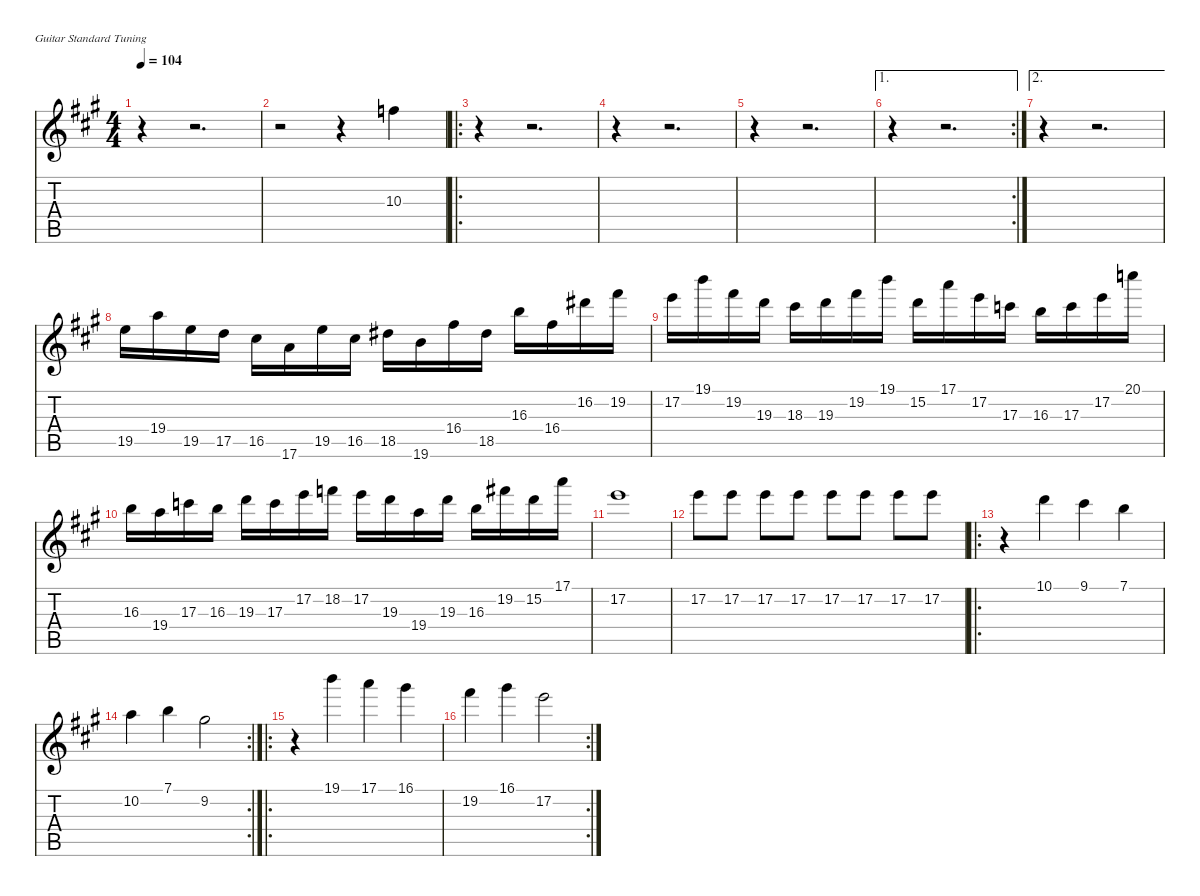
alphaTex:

\defaultSystemsLayout 4
\hideDynamics
\bracketExtendMode nobrackets
\singleTrackTrackNamePolicy hidden
\multiTrackTrackNamePolicy hidden
\otherSystemsTrackNameOrientation horizontal
\track ("Guitar Four" "el.guit.") {instrument electricguitarclean}
\staff {score tabs}
\tuning (E4 B3 G3 D3 A2 E2)
\ts (4 4)
\tempo 104
\clef g2
\ks a
r.4{dy f beam Down} r.2{d beam Down} |
r.2{beam Down} r.4{beam Down} 10.3{acc forcenatural}.4{beam Down} |
\ro
r.4{beam Down} r.2{d beam Down} |
r.4{beam Down} r.2{d beam Down} |
r.4{beam Down} r.2{d beam Down} |
\ae 1
\rc 2
r.4{beam Down} r.2{d beam Down} |
\ae 2
r.4{beam Down} r.2{d beam Down} |
19.5{acc forcenatural}.16{beam Down} 19.4{acc forcenatural}.16{beam Down} 19.5{acc forcenatural}.16{beam Down} 17.5{acc forcenatural}.16{beam Down} 16.5{acc #}.16{beam Down} 17.6{acc forcenatural}.16{beam Down} 19.5{acc forcenatural}.16{beam Down} 16.5{acc #}.16{beam Down} 18.5{acc #}.16{beam Down} 19.6{acc forcenatural}.16{beam Down} 16.4{acc #}.16{beam Down} 18.5{acc #}.16{beam Down} 16.3{acc forcenatural}.16{beam Down} 16.4{acc #}.16{beam Down} 16.2{acc #}.16{beam Down} 19.2{acc #}.16{beam Down} |
17.2{acc forcenatural}.16{beam Down} 19.1{acc forcenatural}.16{beam Down} 19.2{acc #}.16{beam Down} 19.3{acc forcenatural}.16{beam Down} 18.3{acc #}.16{beam Down} 19.3{acc forcenatural}.16{beam Down} 19.2{acc #}.16{beam Down} 19.1{acc forcenatural}.16{beam Down} 15.2{acc forcenatural}.16{beam Down} 17.1{acc forcenatural}.16{beam Down} 17.2{acc forcenatural}.16{beam Down} 17.3{acc forcenatural}.16{beam Down} 16.3{acc forcenatural}.16{beam Down} 17.3{acc forcenatural}.16{beam Down} 17.2{acc forcenatural}.16{beam Down} 20.1{acc forcenatural}.16{beam Down} |
16.3{acc forcenatural}.16{beam Down} 19.4{acc forcenatural}.16{beam Down} 17.3{acc forcenatural}.16{beam Down} 16.3{acc forcenatural}.16{beam Down} 19.3{acc forcenatural}.16{beam Down} 17.3{acc forcenatural}.16{beam Down} 17.2{acc forcenatural}.16{beam Down} 18.2{acc forcenatural}.16{beam Down} 17.2{acc forcenatural}.16{beam Down} 19.3{acc forcenatural}.16{beam Down} 19.4{acc forcenatural}.16{beam Down} 19.3{acc forcenatural}.16{beam Down} 16.3{acc forcenatural}.16{beam Down} 19.2{acc #}.16{beam Down} 15.2{acc forcenatural}.16{beam Down} 17.1{acc forcenatural}.16{beam Down} |
17.2{acc forcenatural}.1{beam Down} |
17.2{acc forcenatural}.8{beam Down} 17.2{acc forcenatural}.8{beam Down} 17.2{acc forcenatural}.8{beam Down} 17.2{acc forcenatural}.8{beam Down} 17.2{acc forcenatural}.8{beam Down} 17.2{acc forcenatural}.8{beam Down} 17.2{acc forcenatural}.8{beam Down} 17.2{acc forcenatural}.8{beam Down} |
\ro
r.4{beam Down} 10.1{acc forcenatural}.4{beam Down} 9.1{acc #}.4{beam Down} 7.1{acc forcenatural}.4{beam Down} |
\rc 2
10.2{acc forcenatural}.4{beam Down} 7.1{acc forcenatural}.4{beam Down} 9.2{acc #}.2{beam Down} |
\ro
r.4{beam Down} 19.1{acc forcenatural}.4{beam Down} 17.1{acc forcenatural}.4{beam Down} 16.1{acc #}.4{beam Down} |
\rc 2
19.2{acc #}.4{beam Down} 16.1{acc #}.4{beam Down} 17.2{acc forcenatural}.2{beam Down}
